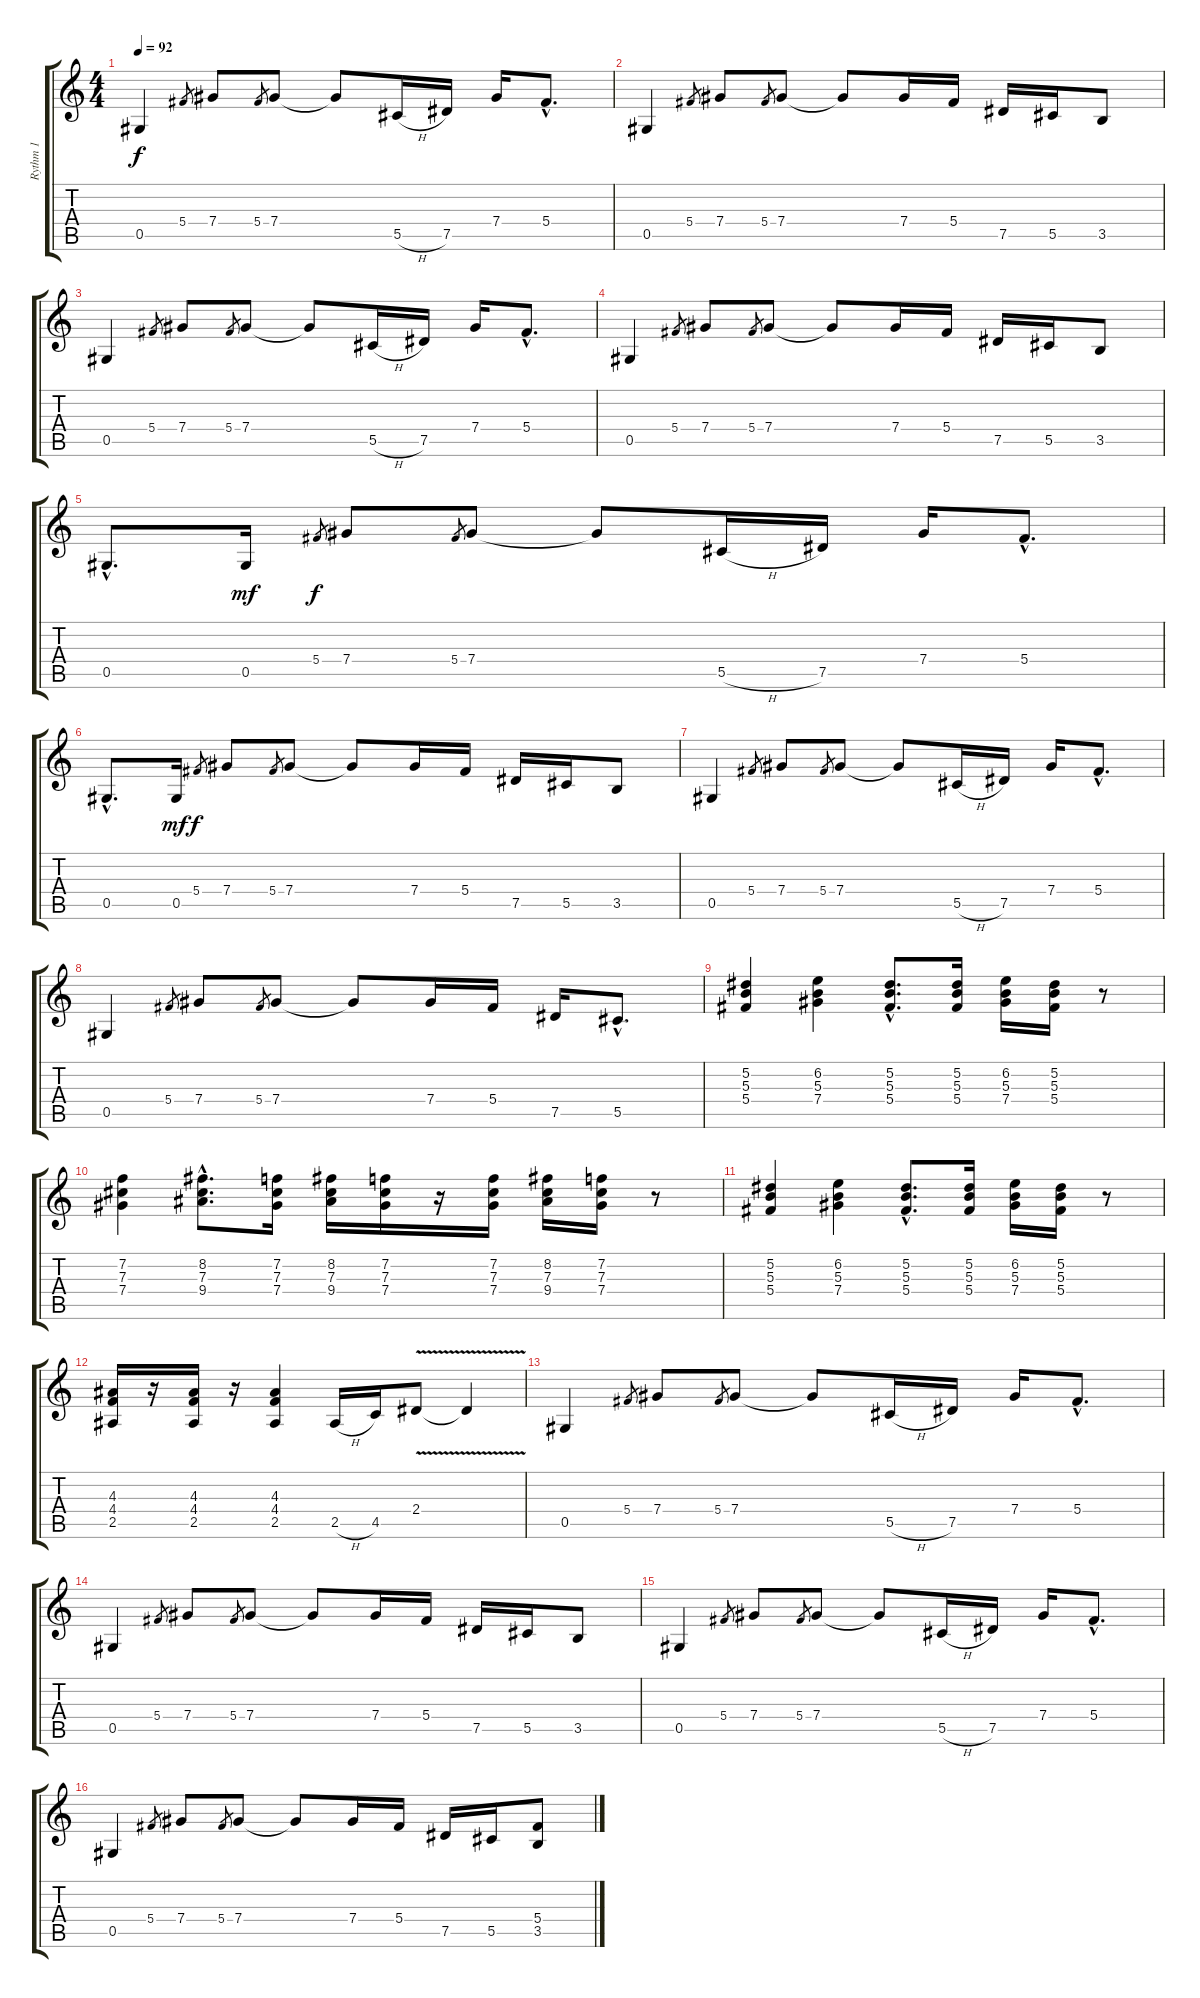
\track ("Rythm 1" "Rythm 1") {instrument overdrivenguitar}
\staff {score tabs}
\tuning (Eb4 Bb3 Gb3 Db3 Ab2 Eb2) {hide}
\ts (4 4)
\tempo 92
\clef g2
\ks c
0.5.4{dy f} 5.4.8{gr} 7.4.8 5.4.8{gr} 7.4.8 7.4{t}.8 5.5{h}.16 7.5.16 7.4.16 5.4{hac}.8{d} |
0.5.4 5.4.8{gr} 7.4.8 5.4.8{gr} 7.4.8 7.4{t}.8 7.4.16 5.4.16 7.5.16 5.5.16 3.5.8 |
0.5.4 5.4.8{gr} 7.4.8 5.4.8{gr} 7.4.8 7.4{t}.8 5.5{h}.16 7.5.16 7.4.16 5.4{hac}.8{d} |
0.5.4 5.4.8{gr} 7.4.8 5.4.8{gr} 7.4.8 7.4{t}.8 7.4.16 5.4.16 7.5.16 5.5.16 3.5.8 |
0.5{hac}.8{d} 0.5.16{dy mf} 5.4.8{gr dy f} 7.4.8 5.4.8{gr} 7.4.8 7.4{t}.8 5.5{h}.16 7.5.16 7.4.16 5.4{hac}.8{d} |
0.5{hac}.8{d} 0.5.16{dy mf} 5.4.8{gr dy f} 7.4.8 5.4.8{gr} 7.4.8 7.4{t}.8 7.4.16 5.4.16 7.5.16 5.5.16 3.5.8 |
0.5.4 5.4.8{gr} 7.4.8 5.4.8{gr} 7.4.8 7.4{t}.8 5.5{h}.16 7.5.16 7.4.16 5.4{hac}.8{d} |
0.5.4 5.4.8{gr} 7.4.8 5.4.8{gr} 7.4.8 7.4{t}.8 7.4.16 5.4.16 7.5.16 5.5{hac}.8{d} |
(5.2 5.3 5.4).4 (6.2 5.3 7.4).4 (5.2{hac} 5.3{hac} 5.4{hac}).8{d} (5.2 5.3 5.4).16 (6.2 5.3 7.4).16 (5.2 5.3 5.4).16 r.8 |
(7.2 7.3 7.4).4 (8.2{hac} 7.3{hac} 9.4{hac}).8{d} (7.2 7.3 7.4).16 (8.2 7.3 9.4).16 (7.2 7.3 7.4).16 r.16 (7.2 7.3 7.4).16 (8.2 7.3 9.4).16 (7.2 7.3 7.4).16 r.8 |
(5.2 5.3 5.4).4 (6.2 5.3 7.4).4 (5.2{hac} 5.3{hac} 5.4{hac}).8{d} (5.2 5.3 5.4).16 (6.2 5.3 7.4).16 (5.2 5.3 5.4).16 r.8 |
(4.3 4.4 2.5).16 r.16 (4.3 4.4 2.5).16 r.16 (4.3 4.4 2.5).4 2.5{h}.16 4.5.16 2.4{v}.8 2.4{t}.4 |
0.5.4 5.4.8{gr} 7.4.8 5.4.8{gr} 7.4.8 7.4{t}.8 5.5{h}.16 7.5.16 7.4.16 5.4{hac}.8{d} |
0.5.4 5.4.8{gr} 7.4.8 5.4.8{gr} 7.4.8 7.4{t}.8 7.4.16 5.4.16 7.5.16 5.5.16 3.5.8 |
0.5.4 5.4.8{gr} 7.4.8 5.4.8{gr} 7.4.8 7.4{t}.8 5.5{h}.16 7.5.16 7.4.16 5.4{hac}.8{d} |
0.5.4 5.4.8{gr} 7.4.8 5.4.8{gr} 7.4.8 7.4{t}.8 7.4.16 5.4.16 7.5.16 5.5.16 (5.4 3.5).8
